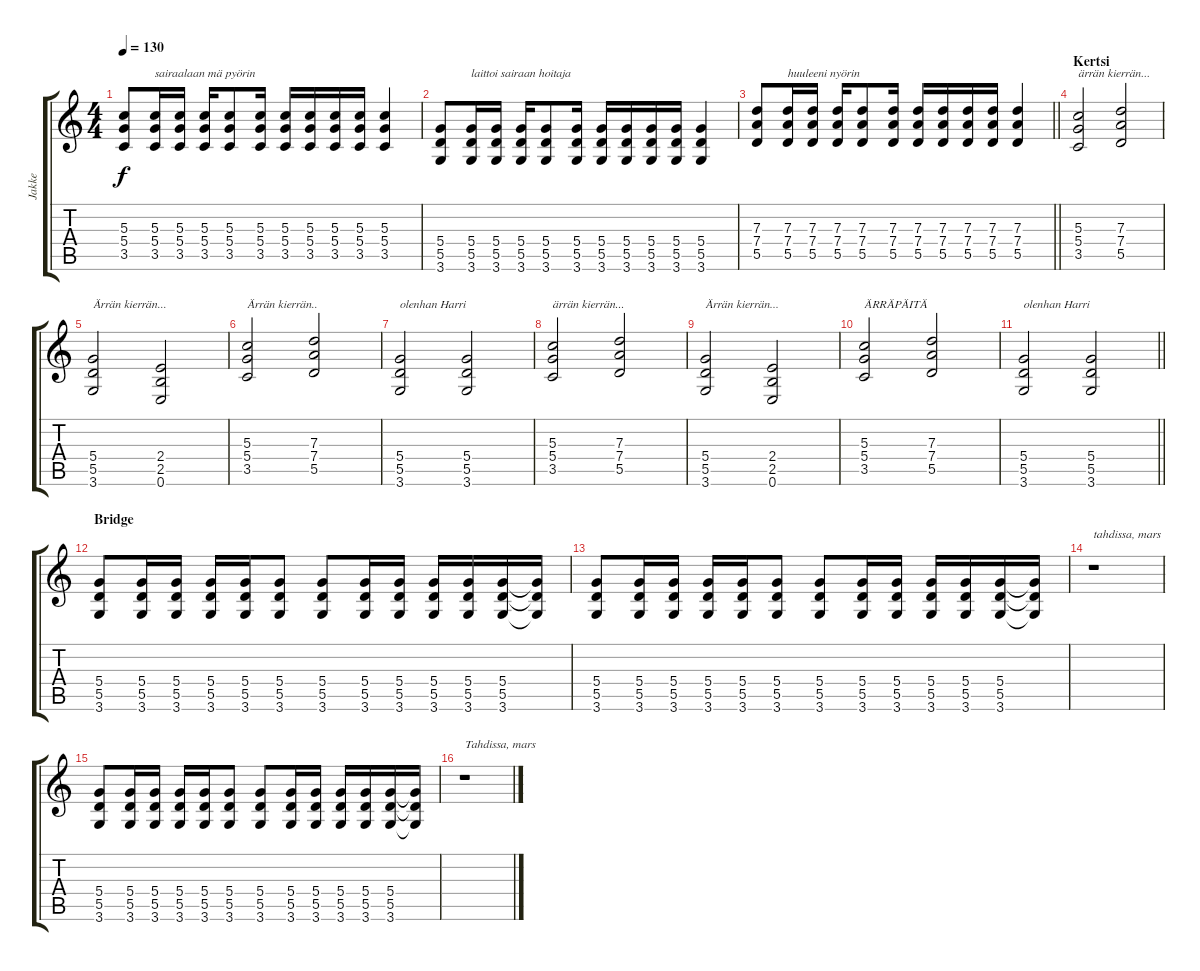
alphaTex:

\track ("Jakke" "Jakke") {instrument overdrivenguitar}
\staff {score tabs}
\tuning (E4 B3 G3 D3 A2 E2) {hide}
\ts (4 4)
\tempo 130
\clef g2
\ks c
(5.3 5.4 3.5).8{dy f} (5.3 5.4 3.5).16{txt "sairaalaan mä pyörin"} (5.3 5.4 3.5).16 (5.3 5.4 3.5).16 (5.3 5.4 3.5).8 (5.3 5.4 3.5).16 (5.3 5.4 3.5).16 (5.3 5.4 3.5).16 (5.3 5.4 3.5).16 (5.3 5.4 3.5).16 (5.3 5.4 3.5).4 |
(5.4 5.5 3.6).8 (5.4 5.5 3.6).16{txt "laittoi sairaan hoitaja"} (5.4 5.5 3.6).16 (5.4 5.5 3.6).16 (5.4 5.5 3.6).8 (5.4 5.5 3.6).16 (5.4 5.5 3.6).16 (5.4 5.5 3.6).16 (5.4 5.5 3.6).16 (5.4 5.5 3.6).16 (5.4 5.5 3.6).4 |
\barLineRight lightlight
(7.3 7.4 5.5).8 (7.3 7.4 5.5).16{txt "huuleeni nyörin"} (7.3 7.4 5.5).16 (7.3 7.4 5.5).16 (7.3 7.4 5.5).8 (7.3 7.4 5.5).16 (7.3 7.4 5.5).16 (7.3 7.4 5.5).16 (7.3 7.4 5.5).16 (7.3 7.4 5.5).16 (7.3 7.4 5.5).4 |
\section ("" "Kertsi")
(5.3 5.4 3.5).2{txt "ärrän kierrän..."} (7.3 7.4 5.5).2 |
(5.4 5.5 3.6).2{txt "Ärrän kierrän..."} (2.4 2.5 0.6).2 |
(5.3 5.4 3.5).2{txt "Ärrän kierrän.."} (7.3 7.4 5.5).2 |
(5.4 5.5 3.6).2{txt "olenhan Harri"} (5.4 5.5 3.6).2 |
(5.3 5.4 3.5).2{txt "ärrän kierrän..."} (7.3 7.4 5.5).2 |
(5.4 5.5 3.6).2{txt "Ärrän kierrän..."} (2.4 2.5 0.6).2 |
(5.3 5.4 3.5).2{txt "ÄRRÄPÄITÄ"} (7.3 7.4 5.5).2 |
\barLineRight lightlight
(5.4 5.5 3.6).2{txt "olenhan Harri"} (5.4 5.5 3.6).2 |
\section ("" "Bridge")
(5.4 5.5 3.6).8 (5.4 5.5 3.6).16 (5.4 5.5 3.6).16 (5.4 5.5 3.6).16 (5.4 5.5 3.6).16 (5.4 5.5 3.6).8 (5.4 5.5 3.6).8 (5.4 5.5 3.6).16 (5.4 5.5 3.6).16 (5.4 5.5 3.6).16 (5.4 5.5 3.6).16 (5.4 5.5 3.6).16 (5.4{t} 5.5{t} 3.6{t}).16 |
(5.4 5.5 3.6).8 (5.4 5.5 3.6).16 (5.4 5.5 3.6).16 (5.4 5.5 3.6).16 (5.4 5.5 3.6).16 (5.4 5.5 3.6).8 (5.4 5.5 3.6).8 (5.4 5.5 3.6).16 (5.4 5.5 3.6).16 (5.4 5.5 3.6).16 (5.4 5.5 3.6).16 (5.4 5.5 3.6).16 (5.4{t} 5.5{t} 3.6{t}).16 |
r.1{txt "tahdissa, mars"} |
(5.4 5.5 3.6).8 (5.4 5.5 3.6).16 (5.4 5.5 3.6).16 (5.4 5.5 3.6).16 (5.4 5.5 3.6).16 (5.4 5.5 3.6).8 (5.4 5.5 3.6).8 (5.4 5.5 3.6).16 (5.4 5.5 3.6).16 (5.4 5.5 3.6).16 (5.4 5.5 3.6).16 (5.4 5.5 3.6).16 (5.4{t} 5.5{t} 3.6{t}).16 |
r.1{txt "Tahdissa, mars"}
